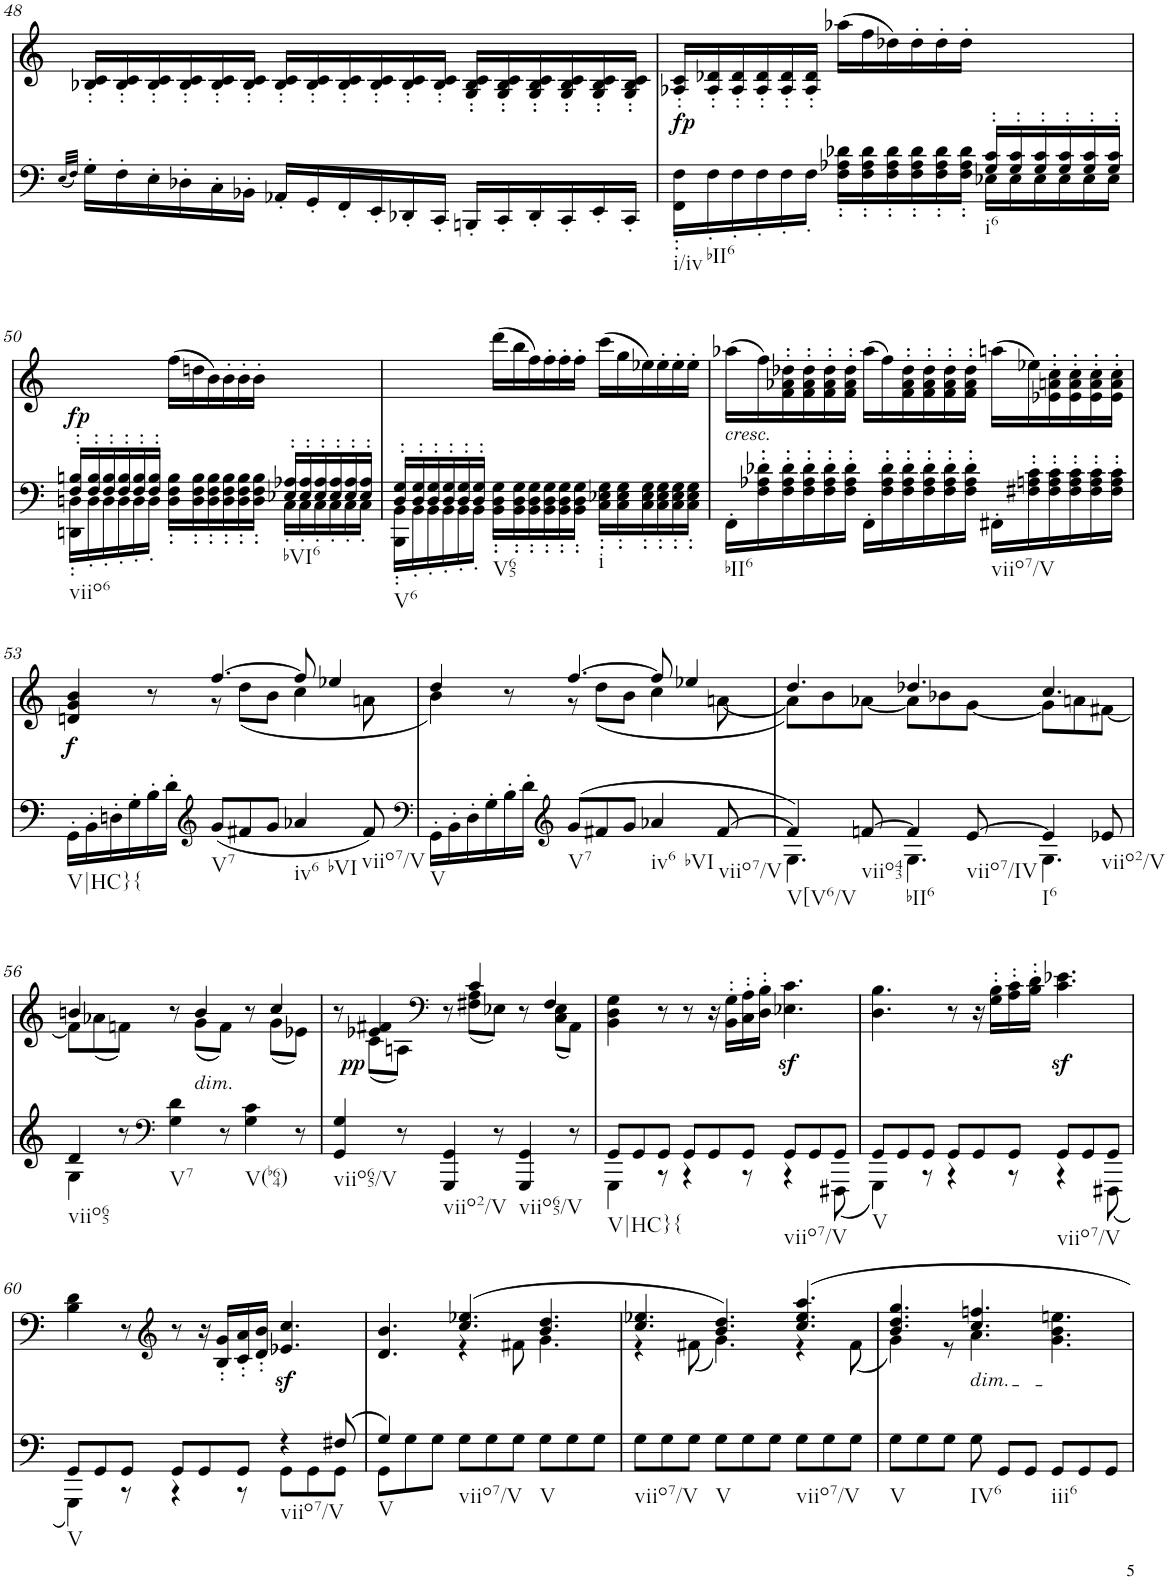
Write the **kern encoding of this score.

**kern	**dynam	**kern	**text	**dynam
*part2	*part2	*part1	*part1	*part1
*staff2	*staff2	*staff1	*staff1	*staff1
*I"Piano	*	*I"Piano	*	*
*I'Pno	*	*I'Pno	*	*
!!LO:PB:g=z
*clefF4	*	*clefG2	*	*
*k[]	*	*k[]	*	*
*M9/8	*	*M9/8	*	*
=48	=48	=48	=48	=48
(32qE/LLL	.	.	.	.
32qF/JJJ)	.	.	.	.
16G'\LL	.	16B-X/' 16c/'LL	.	.
16F'\	.	16B-/' 16c/'	.	.
16E'\	.	16B-/' 16c/'	.	.
16D-X'\	.	16B-/' 16c/'	.	.
16C'\	.	16B-/' 16c/'	.	.
16BB-X'\JJ	.	16B-/' 16c/'JJ	.	.
16AA-X'/LL	.	16B-/' 16c/'LL	.	.
16GG'/	.	16B-/' 16c/'	.	.
16FF'/	.	16B-/' 16c/'	.	.
16EE'/	.	16B-/' 16c/'	.	.
16DD-X'/	.	16B-/' 16c/'	.	.
16CC'/JJ	.	16B-/' 16c/'JJ	.	.
16BBBn'/LL	.	16G/' 16B-/' 16c/'LL	.	.
16CC'/	.	16G/' 16B-/' 16c/'	.	.
16DD-'/	.	16G/' 16B-/' 16c/'	.	.
16CC'/	.	16G/' 16B-/' 16c/'	.	.
16EE'/	.	16G/' 16B-/' 16c/'	.	.
16CC'/JJ	.	16G/' 16B-/' 16c/'JJ	.	.
=49	=49	=49	=49	=49
*^	*	*	*	*
!LO:TX:b:t=i/iv	!	!	!	!	!
!LO:TX:b:t=bII6	!	!	!	!	!
!	!	!LO:DY:a	!	!LO:LY:b	!
2.ryy	16FF\' 16F\'LL	fp	16A-X/' 16c/'LL	fp	.
.	16F'\	.	16A-/' 16d-X/'	.	.
.	16F'\	.	16A-/' 16d-/'	.	.
.	16F'\	.	16A-/' 16d-/'	.	.
.	16F'\	.	16A-/' 16d-/'	.	.
.	16F'\JJ	.	16A-/' 16d-/'JJ	.	.
.	16F\' 16A-X\' 16d-X\'LL	.	(16aa-X\LL	.	.
.	16F\' 16A-\' 16d-\'	.	16ff\	.	.
.	16F\' 16A-\' 16d-\'	.	16dd-X\)	.	.
.	16F\' 16A-\' 16d-\'	.	16dd-'\	.	.
.	16F\' 16A-\' 16d-\'	.	16dd-'\	.	.
.	16F\' 16A-\' 16d-\'JJ	.	16dd-'\JJ	.	.
!LO:TX:b:t=i6	!	!	!	!	!
16G/' 16c/'LL	16E-X\LL	.	4.ryy	.	.
16G/' 16c/'	16E-\	.	.	.	.
16G/' 16c/'	16E-\	.	.	.	.
16G/' 16c/'	16E-\	.	.	.	.
16G/' 16c/'	16E-\	.	.	.	.
16G/' 16c/'JJ	16E-\JJ	.	.	.	.
!!LO:LB:g=z
=50	=50	=50	=50	=50	=50
!LO:TX:b:t=viio6	!	!	!	!	!
!	!	!	!	!	!LO:DY:b
16F/' 16Bn/'LL	16DDn\' 16Dn\'LL	.	4.ryy	.	fp
16F/' 16B/'	16D'\	.	.	.	.
16F/' 16B/'	16D'\	.	.	.	.
16F/' 16B/'	16D'\	.	.	.	.
16F/' 16B/'	16D'\	.	.	.	.
16F/' 16B/'JJ	16D'\JJ	.	.	.	.
4.ryy	16D\' 16F\' 16B\'LL	.	(16ff\LL	.	.
.	16D\' 16F\' 16B\'	.	16ddn\	.	.
.	16D\' 16F\' 16B\'	.	16b\)	.	.
.	16D\' 16F\' 16B\'	.	16b'\	.	.
.	16D\' 16F\' 16B\'	.	16b'\	.	.
.	16D\' 16F\' 16B\'JJ	.	16b'\JJ	.	.
!LO:TX:b:t=bVI6	!	!	!	!	!
16E-X/' 16A-X/'LL	16C'\LL	.	4.ryy	.	.
16E-/' 16A-/'	16C'\	.	.	.	.
16E-/' 16A-/'	16C'\	.	.	.	.
16E-/' 16A-/'	16C'\	.	.	.	.
16E-/' 16A-/'	16C'\	.	.	.	.
16E-/' 16A-/'JJ	16C'\JJ	.	.	.	.
=51	=51	=51	=51	=51	=51
!LO:TX:b:t=V6	!	!	!	!	!
16D/' 16G/'LL	16BBB\' 16BB\'LL	.	4.ryy	.	.
16D/' 16G/'	16BB'\	.	.	.	.
16D/' 16G/'	16BB'\	.	.	.	.
16D/' 16G/'	16BB'\	.	.	.	.
16D/' 16G/'	16BB'\	.	.	.	.
16D/' 16G/'JJ	16BB'\JJ	.	.	.	.
!LO:TX:b:t=V65	!	!	!	!	!
!LO:TX:b:t=i	!	!	!	!	!
2.ryy	16BB\' 16D\' 16G\'LL	.	(16ddd\LL	.	.
.	16BB\' 16D\' 16G\'	.	16bb\	.	.
.	16BB\' 16D\' 16G\'	.	16ff\)	.	.
.	16BB\' 16D\' 16G\'	.	16ff'\	.	.
.	16BB\' 16D\' 16G\'	.	16ff'\	.	.
.	16BB\' 16D\' 16G\'JJ	.	16ff'\JJ	.	.
.	16C\' 16E-X\' 16G\'LL	.	(16ccc\LL	.	.
.	16C\' 16E-\' 16G\'	.	16gg\	.	.
.	16C\' 16E-\' 16G\'	.	16ee-X\)	.	.
.	16C\' 16E-\' 16G\'	.	16ee-'\	.	.
.	16C\' 16E-\' 16G\'	.	16ee-'\	.	.
.	16C\' 16E-\' 16G\'JJ	.	16ee-'\JJ	.	.
=52	=52	=52	=52	=52	=52
!	!	!	!LO:TX:b:i:t=cresc.	!	!
!LO:TX:b:t=bII6	!	!	!	!	!
*v	*v	*	*	*	*
16FF'\LL	.	(16aa-X\LL	.	.
16F\' 16A-X\' 16d-X\'	.	16ff\)	.	.
!	!	!	!LO:LY:b	!
16F\' 16A-\' 16d-\'	.	16f\' 16a-X\' 16dd-X\'	<	.
16F\' 16A-\' 16d-\'	.	16f\' 16a-\' 16dd-\'	.	.
16F\' 16A-\' 16d-\'	.	16f\' 16a-\' 16dd-\'	.	.
16F\' 16A-\' 16d-\'JJ	.	16f\' 16a-\' 16dd-\'JJ	.	.
16FF'\LL	.	(16aa-\LL	.	.
16F\' 16A-\' 16d-\'	.	16ff\)	.	.
16F\' 16A-\' 16d-\'	.	16f\' 16a-\' 16dd-\'	.	.
16F\' 16A-\' 16d-\'	.	16f\' 16a-\' 16dd-\'	.	.
16F\' 16A-\' 16d-\'	.	16f\' 16a-\' 16dd-\'	.	.
16F\' 16A-\' 16d-\'JJ	.	16f\' 16a-\' 16dd-\'JJ	.	.
!LO:TX:b:t=viio7/V	!	!	!	!
16FF#X'\LL	.	(16aan\LL	.	.
16F#X\' 16An\' 16c\'	.	16ee-X\)	.	.
16F#\' 16A\' 16c\'	.	16e-X\' 16an\' 16cc\'	.	.
16F#\' 16A\' 16c\'	.	16e-\' 16a\' 16cc\'	.	.
16F#\' 16A\' 16c\'	.	16e-\' 16a\' 16cc\'	.	.
16F#\' 16A\' 16c\'JJ	.	16e-\' 16a\' 16cc\'JJ	.	.
!!LO:LB:g=z
=53	=53	=53	=53	=53
*	*	*^	*	*
!LO:TX:b:t=V|HC}{	!	!	!	!	!
!	!	!	!	!	!LO:DY:b
16GG'\LL	.	4dn/ 4g/ 4b/	4.ryy	.	f
16BB'\	.	.	.	.	.
16Dn'\	.	.	.	.	.
16G'\	.	.	.	.	.
16B'\	.	8r	.	.	.
16d'\JJ	.	.	.	.	.
*clefG2	*	*	*	*	*
!LO:TX:b:t=V7	!	!	!	!	!
(8g/L	.	[4.ff/	8r	.	.
8f#X/	.	.	(8dd\L	.	.
8g/J	.	.	8b\J	.	.
!LO:TX:b:t=iv6	!	!	!	!	!
!LO:TX:b:t=bVI	!	!	!	!	!
4a-X/	.	8ff/]	4cc\	.	.
.	.	4ee-X/	.	.	.
!LO:TX:b:t=viio7/V	!	!	!	!	!
8f#/)	.	.	8an\	.	.
=54	=54	=54	=54	=54	=54
*clefF4	*	*	*	*	*
!LO:TX:b:t=V	!	!	!	!	!
16GG'\LL	.	4dd/	4b\)	.	.
16BB'\	.	.	.	.	.
16D'\	.	.	.	.	.
16G'\	.	.	.	.	.
16B'\	.	8r	8ryy	.	.
16d'\JJ	.	.	.	.	.
*clefG2	*	*	*	*	*
!LO:TX:b:t=V7	!	!	!	!	!
(8g/L	.	[4.ff/	8r	.	.
8f#X/	.	.	(8dd\L	.	.
8g/J	.	.	8b\J	.	.
!LO:TX:b:t=iv6	!	!	!	!	!
!LO:TX:b:t=bVI	!	!	!	!	!
4a-X/	.	8ff/]	4cc\	.	.
.	.	4ee-X/	.	.	.
!LO:TX:b:t=viio7/V	!	!	!	!	!
[8f#/	.	.	[8an\	.	.
=55	=55	=55	=55	=55	=55
*^	*	*	*	*	*
!LO:TX:b:t=V[V6/V	!	!	!	!	!	!
4f#/])	4.G\	.	4.dd/	8a\L])	.	.
.	.	.	.	8b\	.	.
!LO:TX:b:t=viio43	!	!	!	!	!	!
[8fn/	.	.	.	[8a-X\J	.	.
!LO:TX:b:t=bII6	!	!	!	!	!	!
4f/]	4.G\	.	4.dd-X/	8a-\L]	.	.
.	.	.	.	8b-X\	.	.
!LO:TX:b:t=viio7/IV	!	!	!	!	!	!
[8e/	.	.	.	[8g\J	.	.
!LO:TX:b:t=I6	!	!	!	!	!	!
4e/]	4.G\	.	4.cc/	8g\L]	.	.
.	.	.	.	8an\	.	.
!LO:TX:b:t=viio2/V	!	!	!	!	!	!
8e-X/	.	.	.	[8f#X\J	.	.
!!LO:LB:g=z	!!
=56	=56	=56	=56	=56	=56	=56
!LO:TX:b:t=viio65	!	!	!	!	!	!
4d/	4G\	.	4bn/	8f#\L]	.	.
.	.	.	.	(8a-X\	.	.
!	!	!	!	!	!LO:LY:b	!
8r	2..ryy	.	8ryy	8fn\J)	>	.
*clefF4	*	*	*	*	*	*
!LO:TX:b:t=V7	!	!	!	!	!	!
4G\ 4d\	.	.	8r	8ryy	.	.
!	!	!	!LO:TX:b:i:t=dim.	!	!	!
.	.	.	4b/	(8g\L	.	.
8r	.	.	.	8f\J)	.	.
!LO:TX:b:t=V(b64)	!	!	!	!	!	!
4G\ 4c\	.	.	8r	8ryy	.	.
.	.	.	4cc/	(8g\L	.	.
8r	.	.	.	8e-X\J)	.	.
*v	*v	*	*	*	*	*
=57	=57	=57	=57	=57	=57
!LO:TX:b:t=viio65/V	!	!	!	!	!
4GG/ 4G/	.	8r	8ryy	.	.
!	!	!	!	!	!LO:DY:b
.	.	4e-X/ 4f#X/	(8c\L	.	pp
8r	.	.	8An\J)	.	.
*	*	*clefF4	*	*	*
!LO:TX:b:t=viio2/V	!	!	!	!	!
4GGG/ 4GG/	.	8r	8ryy	.	.
.	.	4c/	(8F#X\ 8A\L	.	.
8r	.	.	8E-X\J)	.	.
!LO:TX:b:t=viio65/V	!	!	!	!	!
4GGG/ 4GG/	.	8r	8ryy	.	.
.	.	4F#/	(8C\ 8E-\L	.	.
8r	.	.	8AA\J)	.	.
=58	=58	=58	=58	=58	=58
*^	*	*	*	*	*
!LO:TX:b:t=V|HC}{	!	!	!	!	!	!
*	*	*	*v	*v	*	*
8GG/L	4GGG\	.	4BB\ 4D\ 4G\	.	.
8GG/	.	.	.	.	.
8GG/J	8r	.	8r	.	.
8GG/L	4r	.	8r	.	.
8GG/	.	.	16r	.	.
.	.	.	16BB\' 16G\'LL	.	.
8GG/J	8r	.	16C\' 16A\'	.	.
.	.	.	16D\' 16B\'JJ	.	.
!LO:TX:b:t=viio7/V	!	!	!	!	!
8GG/L	4r	.	4.E-X\z< 4.c\z<	.	.
8GG/	.	.	.	.	.
8GG/J	(8FFF#X\	.	.	.	.
=59	=59	=59	=59	=59	=59
!LO:TX:b:t=V	!	!	!	!	!
8GG/L	4GGG\)	.	4.D\ 4.B\	.	.
8GG/	.	.	.	.	.
8GG/J	8r	.	.	.	.
8GG/L	4r	.	8r	.	.
8GG/	.	.	16r	.	.
.	.	.	16G\' 16B\'LL	.	.
8GG/J	8r	.	16A\' 16c\'	.	.
.	.	.	16B\' 16d\'JJ	.	.
!LO:TX:b:t=viio7/V	!	!	!	!	!
8GG/L	4r	.	4.c\z< 4.e-X\z<	.	.
8GG/	.	.	.	.	.
8GG/J	(8FFF#X\	.	.	.	.
!!LO:LB:g=z
=60	=60	=60	=60	=60	=60
!LO:TX:b:t=V	!	!	!	!	!
8GG/L	4GGG\)	.	4B\ 4d\	.	.
8GG/	.	.	.	.	.
8GG/J	8r	.	8r	.	.
*	*	*	*clefG2	*	*
8GG/L	4r	.	8r	.	.
8GG/	.	.	16r	.	.
.	.	.	16B/' 16g/'LL	.	.
8GG/J	8r	.	16c/' 16a/'	.	.
.	.	.	16d/' 16b/'JJ	.	.
!LO:TX:b:t=viio7/V	!	!	!	!	!
!	!	!	!	!LO:LY:b	!
4r	8GG\L	.	4.e-X/z< 4.cc/z<	sf	.
.	8GG\	.	.	.	.
(8F#X/	8GG\J	.	.	.	.
=61	=61	=61	=61	=61	=61
*	*	*	*^	*	*
!LO:TX:b:t=V	!	!	!	!	!	!
4G/)	8GG\L	.	4.d/ 4.b/	4.ryy	.	.
.	8G\	.	.	.	.	.
!LO:TX:b:t=viio7/V	!	!	!	!	!	!
!LO:TX:b:t=V	!	!	!	!	!	!
2..ryy	8G\J	.	.	.	.	.
.	8G\L	.	(4.cc/ 4.ee-X/	4r	.	.
.	8G\	.	.	.	.	.
.	8G\J	.	.	8f#X\	.	.
.	8G\L	.	4.b/ 4.dd/	4.g\	.	.
.	8G\	.	.	.	.	.
.	8G\J	.	.	.	.	.
=62	=62	=62	=62	=62	=62	=62
!LO:TX:b:t=viio7/V	!	!	!	!	!	!
*v	*v	*	*	*	*	*
8G\L	.	4.cc/ 4.ee-X/	4r	.	.
8G\	.	.	.	.	.
8G\J	.	.	(8f#X\	.	.
!LO:TX:b:t=V	!	!	!	!	!
8G\L	.	4.b/ 4.dd/)	4.g\)	.	.
8G\	.	.	.	.	.
8G\J	.	.	.	.	.
!LO:TX:b:t=viio7/V	!	!	!	!	!
8G\L	.	4.cc/ 4.ee-/ 4.aa/	4r	.	.
8G\	.	.	.	.	.
8G\J	.	.	(8f#\	.	.
=63	=63	=63	=63	=63	=63
!LO:TX:b:t=V	!	!	!	!	!
8G\L	.	4.b/ 4.dd/ 4.gg/	4g\)	.	.
8G\	.	.	.	.	.
8G\J	.	.	8r	.	.
!	!	!LO:TX:b:i:t=dim.	!	!	!
!LO:TX:b:t=IV6	!	!	!	!	!
!	!	!	!	!LO:LY:b	!
8G\	.	4.cc/ 4.ffn/	4.a\	>	.
8GG/L	.	.	.	.	.
8GG/J	.	.	.	.	.
!LO:TX:b:t=iii6	!	!	!	!	!
8GG/L	.	4.ryy	4.g\ 4.b\ 4.een\	.	.
8GG/	.	.	.	.	.
8GG/J	.	.	.	.	.
*	*	*v	*v	*	*
=	=	=	=	=
*-	*-	*-	*-	*-
